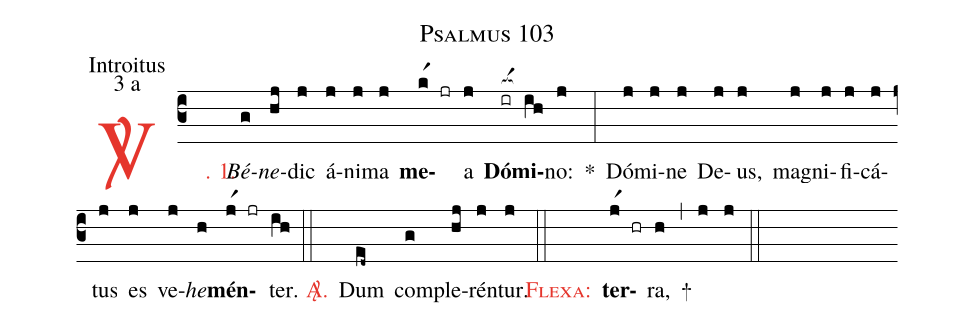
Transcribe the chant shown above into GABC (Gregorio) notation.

name: Psalmus 103;
office-part: Introitus;
mode: 3;
mode-differentia: a;
%%
(c3)

<c><sp>V/</sp>. 1.</c>() <i>Bé</i>(g)<i>ne</i>(hj)dic(j) á(j)ni(j)ma(j) <b>me</b>(kr1 jr)a(j) <b>Dó</b>(ir[ocba:1{])<b>mi</b>(ih[ocba:0}])no:(j) *(:) Dó(j)mi(j)ne(j) De(j)us,(j) ma(j)gni(j)fi(j)cá(j)tus(j) es(j) ve(j)<i>he</i>(h)<b>mén</b>(jr1 jr)ter.(ih)

(::)

<c><sp>A/</sp>.</c>() Dum(ed~) com(g)ple(hj)rén(j)tur.(j)

(::)

<c><sc>Flexa:</sc></c>() <b>ter</b>(jr1 hr)ra,(h) +(,) (j) (j)

(::)
